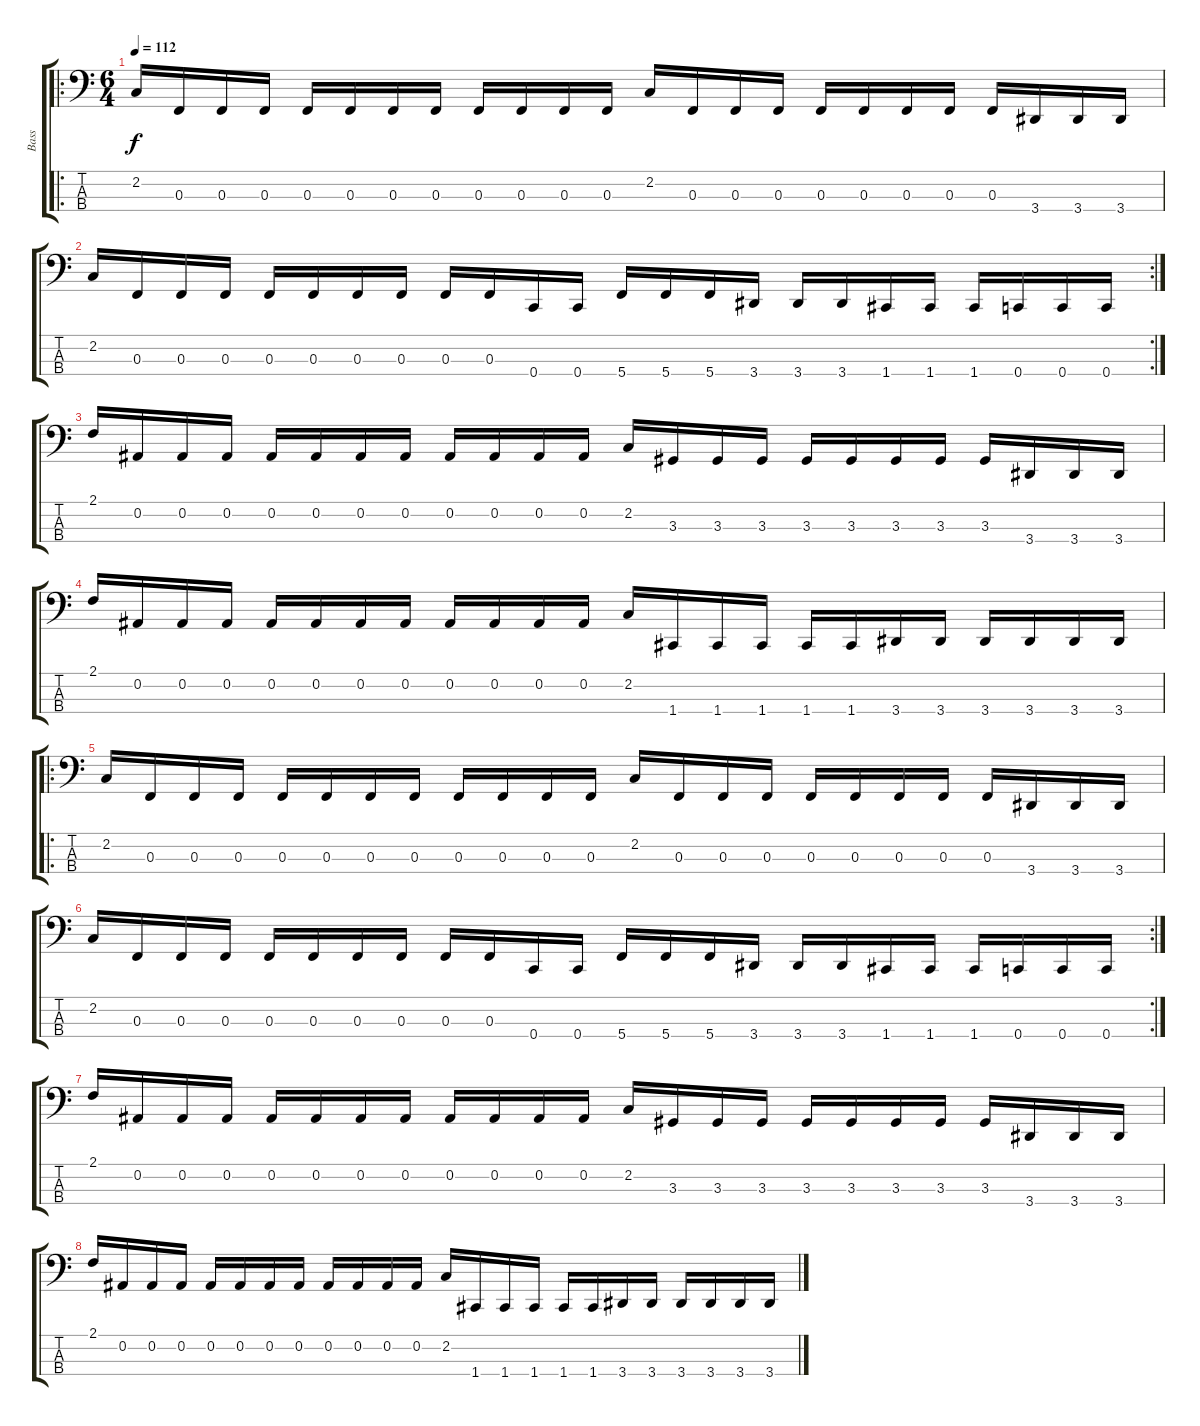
\track ("Bass" "Bass") {instrument electricbassfinger}
\staff {score tabs}
\tuning (Eb2 Bb1 F1 C1) {hide}
\ro
\ts (6 4)
\tempo 112
\clef f4
\ks c
2.2.16{dy f instrument electricbassfinger} 0.3.16 0.3.16 0.3.16 0.3.16 0.3.16 0.3.16 0.3.16 0.3.16 0.3.16 0.3.16 0.3.16 2.2.16 0.3.16 0.3.16 0.3.16 0.3.16 0.3.16 0.3.16 0.3.16 0.3.16 3.4.16 3.4.16 3.4.16 |
\rc 2
2.2.16 0.3.16 0.3.16 0.3.16 0.3.16 0.3.16 0.3.16 0.3.16 0.3.16 0.3.16 0.4.16 0.4.16 5.4.16 5.4.16 5.4.16 3.4.16 3.4.16 3.4.16 1.4.16 1.4.16 1.4.16 0.4.16 0.4.16 0.4.16 |
2.1.16 0.2.16 0.2.16 0.2.16 0.2.16 0.2.16 0.2.16 0.2.16 0.2.16 0.2.16 0.2.16 0.2.16 2.2.16 3.3.16 3.3.16 3.3.16 3.3.16 3.3.16 3.3.16 3.3.16 3.3.16 3.4.16 3.4.16 3.4.16 |
2.1.16 0.2.16 0.2.16 0.2.16 0.2.16 0.2.16 0.2.16 0.2.16 0.2.16 0.2.16 0.2.16 0.2.16 2.2.16 1.4.16 1.4.16 1.4.16 1.4.16 1.4.16 3.4.16 3.4.16 3.4.16 3.4.16 3.4.16 3.4.16 |
\ro
2.2.16 0.3.16 0.3.16 0.3.16 0.3.16 0.3.16 0.3.16 0.3.16 0.3.16 0.3.16 0.3.16 0.3.16 2.2.16 0.3.16 0.3.16 0.3.16 0.3.16 0.3.16 0.3.16 0.3.16 0.3.16 3.4.16 3.4.16 3.4.16 |
\rc 2
2.2.16 0.3.16 0.3.16 0.3.16 0.3.16 0.3.16 0.3.16 0.3.16 0.3.16 0.3.16 0.4.16 0.4.16 5.4.16 5.4.16 5.4.16 3.4.16 3.4.16 3.4.16 1.4.16 1.4.16 1.4.16 0.4.16 0.4.16 0.4.16 |
2.1.16 0.2.16 0.2.16 0.2.16 0.2.16 0.2.16 0.2.16 0.2.16 0.2.16 0.2.16 0.2.16 0.2.16 2.2.16 3.3.16 3.3.16 3.3.16 3.3.16 3.3.16 3.3.16 3.3.16 3.3.16 3.4.16 3.4.16 3.4.16 |
2.1.16 0.2.16 0.2.16 0.2.16 0.2.16 0.2.16 0.2.16 0.2.16 0.2.16 0.2.16 0.2.16 0.2.16 2.2.16 1.4.16 1.4.16 1.4.16 1.4.16 1.4.16 3.4.16 3.4.16 3.4.16 3.4.16 3.4.16 3.4.16
